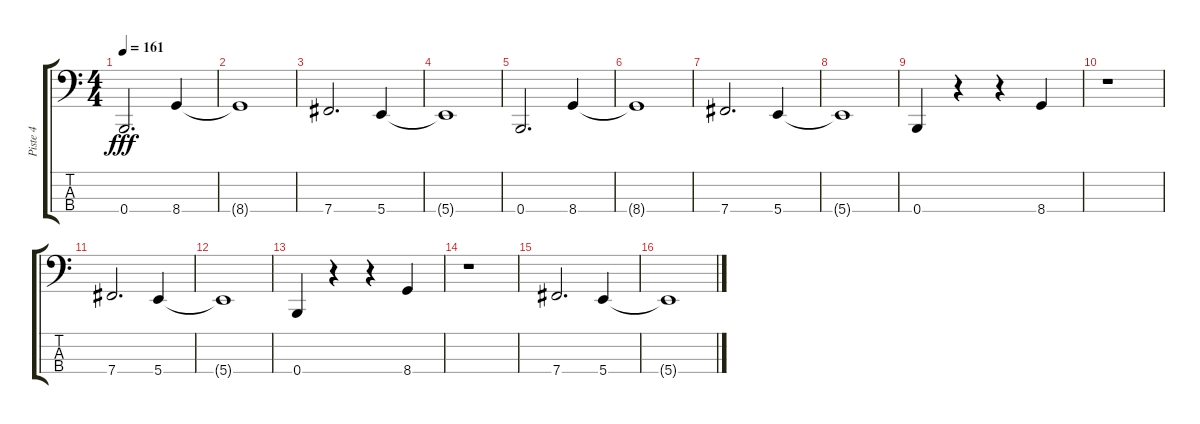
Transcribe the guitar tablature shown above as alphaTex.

\track ("Piste 4" "Piste 4") {instrument electricbassfinger}
\staff {score tabs}
\tuning (E2 B1 Gb1 B0) {hide}
\ts (4 4)
\tempo 161
\clef f4
\ks c
0.4.2{d dy fff} 8.4.4 |
8.4{t}.1 |
7.4.2{d} 5.4.4 |
5.4{t}.1 |
0.4.2{d} 8.4.4 |
8.4{t}.1 |
7.4.2{d} 5.4.4 |
5.4{t}.1 |
0.4.4 r.4 r.4 8.4.4 |
r.1 |
7.4.2{d} 5.4.4 |
5.4{t}.1 |
0.4.4 r.4 r.4 8.4.4 |
r.1 |
7.4.2{d} 5.4.4 |
5.4{t}.1
